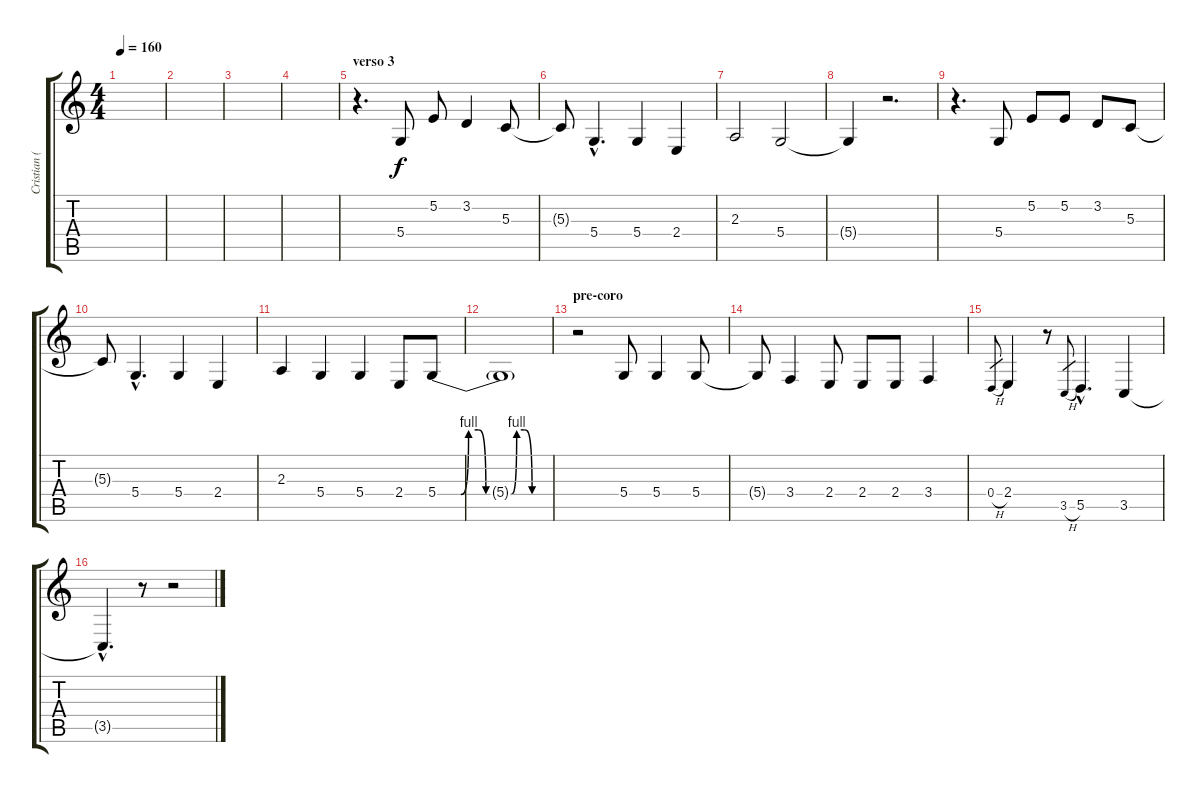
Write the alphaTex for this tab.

\track ("Cristian (voz)" "Cristian (") {instrument lead6voice}
\staff {score tabs}
\tuning (E4 B3 G3 D3 A2 E2) {hide}
\ts (4 4)
\tempo 160
\clef g2
\ks c
|
|
|
|
\section ("" "verso 3")
r.4{d} 5.4.8 5.2.8 3.2.4 5.3.8 |
5.3{t}.8 5.4{hac}.4{d} 5.4.4 2.4.4 |
2.3.2 5.4.2 |
5.4{t}.4 r.2{d} |
r.4{d} 5.4.8 5.2.8 5.2.8 3.2.8 5.3.8 |
5.3{t}.8 5.4{hac}.4{d} 5.4.4 2.4.4 |
2.3.4 5.4.4 5.4.4 2.4.8 5.4{be (custom 0 0 12 0 16 4 21 4 25 0 38 0 41 4 45 4 49 0 54 0 60 0)}.8 |
5.4{t}.1 |
\section ("" "pre-coro")
r.2 5.4.8 5.4.4 5.4.8 |
5.4{t}.8 3.4.4 2.4.8 2.4.8 2.4.8 3.4.4 |
0.4{h}.8{gr} 2.4.4 r.8 3.5{h}.8{gr} 5.5{hac}.4{d} 3.5.4 |
3.5{hac t}.4{d} r.8 r.2
